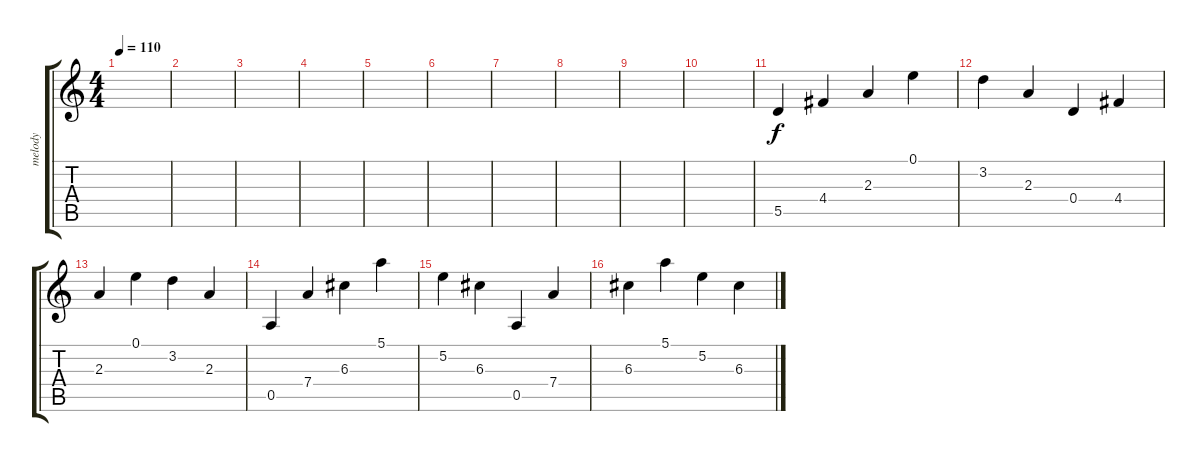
\track ("melody" "melody") {instrument electricguitarmuted}
\staff {score tabs}
\tuning (E4 B3 G3 D3 A2 E2) {hide}
\ts (4 4)
\tempo 110
\clef g2
\ks c
|
|
|
|
|
|
|
|
|
|
5.5.4 4.4.4 2.3.4 0.1.4 |
3.2.4 2.3.4 0.4.4 4.4.4 |
2.3.4 0.1.4 3.2.4 2.3.4 |
0.5.4 7.4.4 6.3.4 5.1.4 |
5.2.4 6.3.4 0.5.4 7.4.4 |
6.3.4 5.1.4 5.2.4 6.3.4
